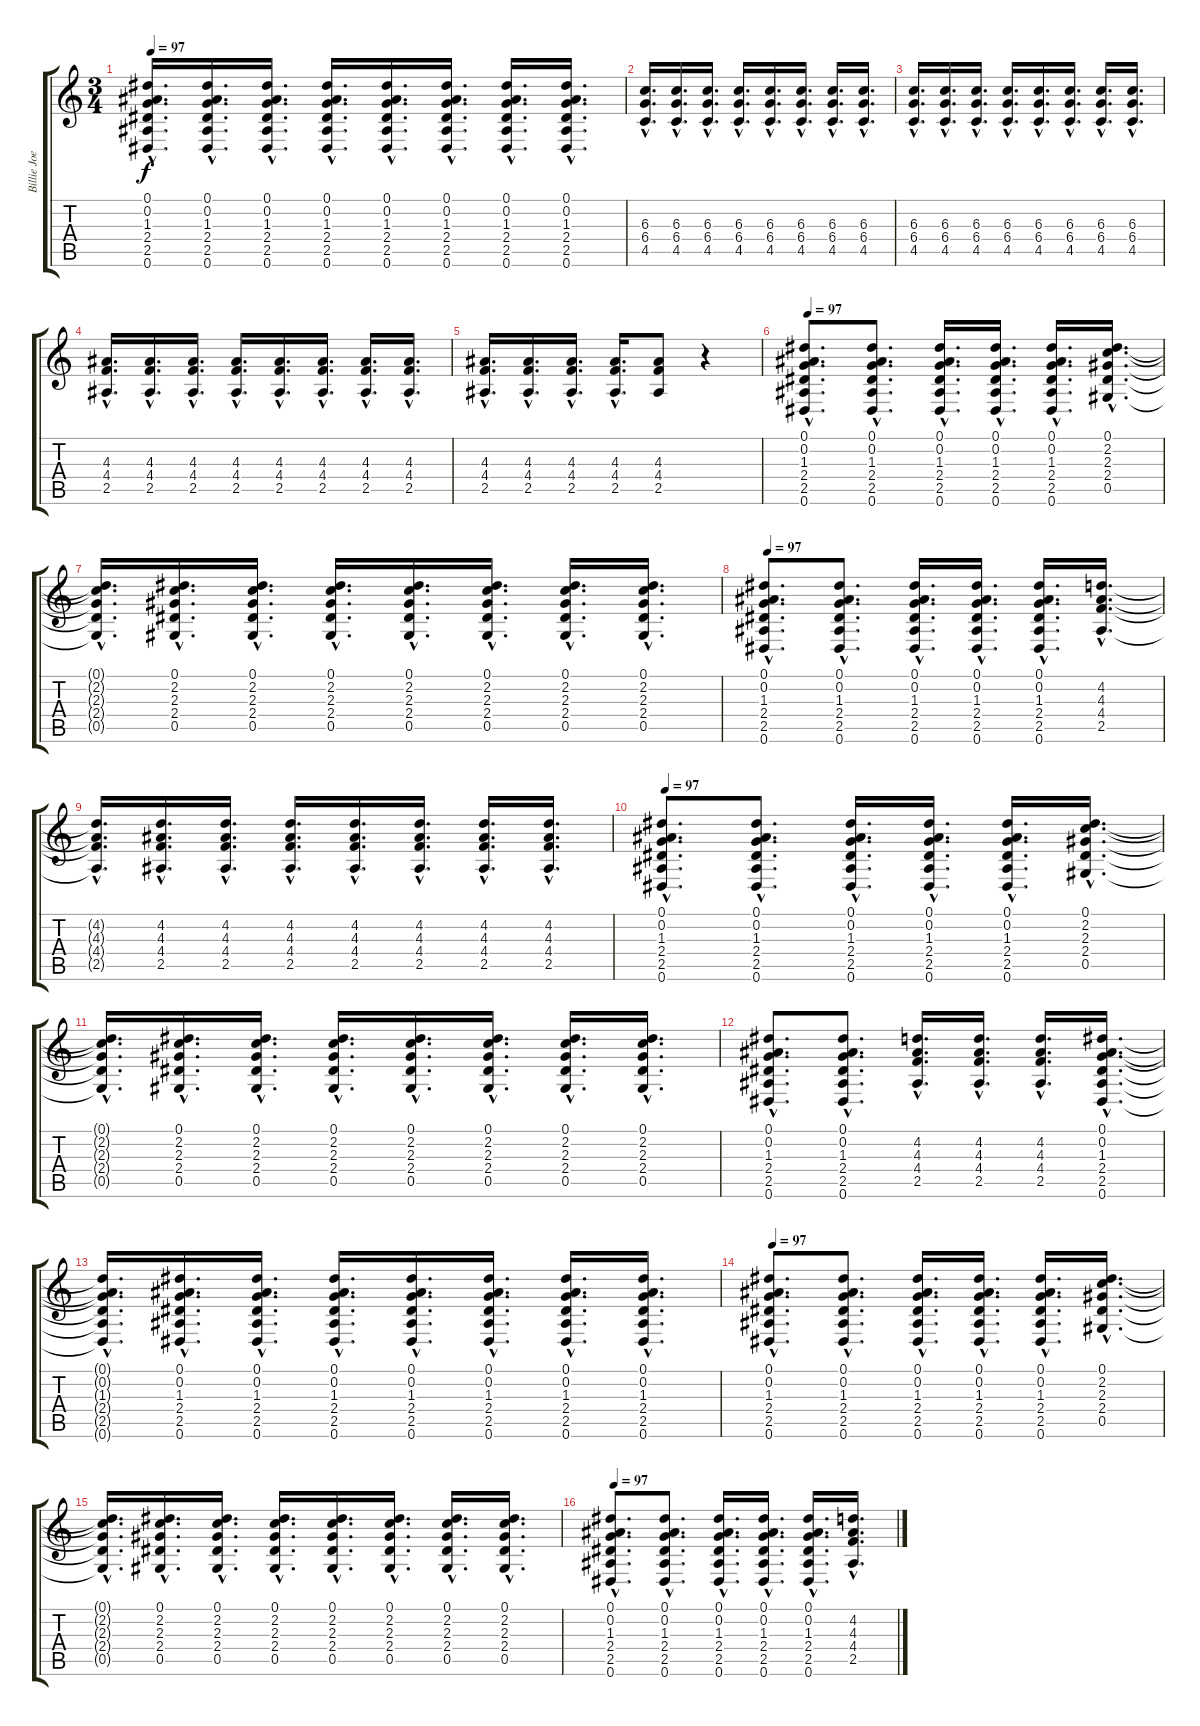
\track ("Billie Joe Guitar" "Billie Joe") {instrument distortionguitar}
\staff {score tabs}
\tuning (Eb4 Bb3 Gb3 Db3 Ab2 Eb2) {hide}
\ts (3 4)
\tempo 97
\clef g2
\ks c
(0.1{hac t} 0.2{hac t} 1.3{hac t} 2.4{hac t} 2.5{hac t} 0.6{hac t}).16{d dy f} (0.1{hac} 0.2{hac} 1.3{hac} 2.4{hac} 2.5{hac} 0.6{hac}).16{d} (0.1{hac} 0.2{hac} 1.3{hac} 2.4{hac} 2.5{hac} 0.6{hac}).16{d} (0.1{hac} 0.2{hac} 1.3{hac} 2.4{hac} 2.5{hac} 0.6{hac}).16{d} (0.1{hac} 0.2{hac} 1.3{hac} 2.4{hac} 2.5{hac} 0.6{hac}).16{d} (0.1{hac} 0.2{hac} 1.3{hac} 2.4{hac} 2.5{hac} 0.6{hac}).16{d} (0.1{hac} 0.2{hac} 1.3{hac} 2.4{hac} 2.5{hac} 0.6{hac}).16{d} (0.1{hac} 0.2{hac} 1.3{hac} 2.4{hac} 2.5{hac} 0.6{hac}).16{d} |
(6.3{hac} 6.4{hac} 4.5{hac}).16{d} (6.3{hac} 6.4{hac} 4.5{hac}).16{d} (6.3{hac} 6.4{hac} 4.5{hac}).16{d} (6.3{hac} 6.4{hac} 4.5{hac}).16{d} (6.3{hac} 6.4{hac} 4.5{hac}).16{d} (6.3{hac} 6.4{hac} 4.5{hac}).16{d} (6.3{hac} 6.4{hac} 4.5{hac}).16{d} (6.3{hac} 6.4{hac} 4.5{hac}).16{d} |
(6.3{hac} 6.4{hac} 4.5{hac}).16{d} (6.3{hac} 6.4{hac} 4.5{hac}).16{d} (6.3{hac} 6.4{hac} 4.5{hac}).16{d} (6.3{hac} 6.4{hac} 4.5{hac}).16{d} (6.3{hac} 6.4{hac} 4.5{hac}).16{d} (6.3{hac} 6.4{hac} 4.5{hac}).16{d} (6.3{hac} 6.4{hac} 4.5{hac}).16{d} (6.3{hac} 6.4{hac} 4.5{hac}).16{d} |
(4.3{hac} 4.4{hac} 2.5{hac}).16{d} (4.3{hac} 4.4{hac} 2.5{hac}).16{d} (4.3{hac} 4.4{hac} 2.5{hac}).16{d} (4.3{hac} 4.4{hac} 2.5{hac}).16{d} (4.3{hac} 4.4{hac} 2.5{hac}).16{d} (4.3{hac} 4.4{hac} 2.5{hac}).16{d} (4.3{hac} 4.4{hac} 2.5{hac}).16{d} (4.3{hac} 4.4{hac} 2.5{hac}).16{d} |
(4.3{hac} 4.4{hac} 2.5{hac}).16{d} (4.3{hac} 4.4{hac} 2.5{hac}).16{d} (4.3{hac} 4.4{hac} 2.5{hac}).16{d} (4.3{hac} 4.4{hac} 2.5{hac}).16{d} (4.3 4.4 2.5).8 r.4 |
\tempo 97
(0.1{hac} 0.2{hac} 1.3{hac} 2.4{hac} 2.5{hac} 0.6{hac}).8{d} (0.1{hac} 0.2{hac} 1.3{hac} 2.4{hac} 2.5{hac} 0.6{hac}).8{d} (0.1{hac} 0.2{hac} 1.3{hac} 2.4{hac} 2.5{hac} 0.6{hac}).16{d} (0.1{hac} 0.2{hac} 1.3{hac} 2.4{hac} 2.5{hac} 0.6{hac}).16{d} (0.1{hac} 0.2{hac} 1.3{hac} 2.4{hac} 2.5{hac} 0.6{hac}).16{d} (0.1{hac} 2.2{hac} 2.3{hac} 2.4{hac} 0.5{hac}).16{d} |
(0.1{hac t} 2.2{hac t} 2.3{hac t} 2.4{hac t} 0.5{hac t}).16{d} (0.1{hac} 2.2{hac} 2.3{hac} 2.4{hac} 0.5{hac}).16{d} (0.1{hac} 2.2{hac} 2.3{hac} 2.4{hac} 0.5{hac}).16{d} (0.1{hac} 2.2{hac} 2.3{hac} 2.4{hac} 0.5{hac}).16{d} (0.1{hac} 2.2{hac} 2.3{hac} 2.4{hac} 0.5{hac}).16{d} (0.1{hac} 2.2{hac} 2.3{hac} 2.4{hac} 0.5{hac}).16{d} (0.1{hac} 2.2{hac} 2.3{hac} 2.4{hac} 0.5{hac}).16{d} (0.1{hac} 2.2{hac} 2.3{hac} 2.4{hac} 0.5{hac}).16{d} |
\tempo 97
(0.1{hac} 0.2{hac} 1.3{hac} 2.4{hac} 2.5{hac} 0.6{hac}).8{d} (0.1{hac} 0.2{hac} 1.3{hac} 2.4{hac} 2.5{hac} 0.6{hac}).8{d} (0.1{hac} 0.2{hac} 1.3{hac} 2.4{hac} 2.5{hac} 0.6{hac}).16{d} (0.1{hac} 0.2{hac} 1.3{hac} 2.4{hac} 2.5{hac} 0.6{hac}).16{d} (0.1{hac} 0.2{hac} 1.3{hac} 2.4{hac} 2.5{hac} 0.6{hac}).16{d} (4.2{hac} 4.3{hac} 4.4{hac} 2.5{hac}).16{d} |
(4.2{hac t} 4.3{hac t} 4.4{hac t} 2.5{hac t}).16{d} (4.2{hac} 4.3{hac} 4.4{hac} 2.5{hac}).16{d} (4.2{hac} 4.3{hac} 4.4{hac} 2.5{hac}).16{d} (4.2{hac} 4.3{hac} 4.4{hac} 2.5{hac}).16{d} (4.2{hac} 4.3{hac} 4.4{hac} 2.5{hac}).16{d} (4.2{hac} 4.3{hac} 4.4{hac} 2.5{hac}).16{d} (4.2{hac} 4.3{hac} 4.4{hac} 2.5{hac}).16{d} (4.2{hac} 4.3{hac} 4.4{hac} 2.5{hac}).16{d} |
\tempo 97
(0.1{hac} 0.2{hac} 1.3{hac} 2.4{hac} 2.5{hac} 0.6{hac}).8{d} (0.1{hac} 0.2{hac} 1.3{hac} 2.4{hac} 2.5{hac} 0.6{hac}).8{d} (0.1{hac} 0.2{hac} 1.3{hac} 2.4{hac} 2.5{hac} 0.6{hac}).16{d} (0.1{hac} 0.2{hac} 1.3{hac} 2.4{hac} 2.5{hac} 0.6{hac}).16{d} (0.1{hac} 0.2{hac} 1.3{hac} 2.4{hac} 2.5{hac} 0.6{hac}).16{d} (0.1{hac} 2.2{hac} 2.3{hac} 2.4{hac} 0.5{hac}).16{d} |
(0.1{hac t} 2.2{hac t} 2.3{hac t} 2.4{hac t} 0.5{hac t}).16{d} (0.1{hac} 2.2{hac} 2.3{hac} 2.4{hac} 0.5{hac}).16{d} (0.1{hac} 2.2{hac} 2.3{hac} 2.4{hac} 0.5{hac}).16{d} (0.1{hac} 2.2{hac} 2.3{hac} 2.4{hac} 0.5{hac}).16{d} (0.1{hac} 2.2{hac} 2.3{hac} 2.4{hac} 0.5{hac}).16{d} (0.1{hac} 2.2{hac} 2.3{hac} 2.4{hac} 0.5{hac}).16{d} (0.1{hac} 2.2{hac} 2.3{hac} 2.4{hac} 0.5{hac}).16{d} (0.1{hac} 2.2{hac} 2.3{hac} 2.4{hac} 0.5{hac}).16{d} |
(0.1{hac} 0.2{hac} 1.3{hac} 2.4{hac} 2.5{hac} 0.6{hac}).8{d} (0.1{hac} 0.2{hac} 1.3{hac} 2.4{hac} 2.5{hac} 0.6{hac}).8{d} (4.2{hac} 4.3{hac} 4.4{hac} 2.5{hac}).16{d} (4.2{hac} 4.3{hac} 4.4{hac} 2.5{hac}).16{d} (4.2{hac} 4.3{hac} 4.4{hac} 2.5{hac}).16{d} (0.1{hac} 0.2{hac} 1.3{hac} 2.4{hac} 2.5{hac} 0.6{hac}).16{d} |
(0.1{hac t} 0.2{hac t} 1.3{hac t} 2.4{hac t} 2.5{hac t} 0.6{hac t}).16{d} (0.1{hac} 0.2{hac} 1.3{hac} 2.4{hac} 2.5{hac} 0.6{hac}).16{d} (0.1{hac} 0.2{hac} 1.3{hac} 2.4{hac} 2.5{hac} 0.6{hac}).16{d} (0.1{hac} 0.2{hac} 1.3{hac} 2.4{hac} 2.5{hac} 0.6{hac}).16{d} (0.1{hac} 0.2{hac} 1.3{hac} 2.4{hac} 2.5{hac} 0.6{hac}).16{d} (0.1{hac} 0.2{hac} 1.3{hac} 2.4{hac} 2.5{hac} 0.6{hac}).16{d} (0.1{hac} 0.2{hac} 1.3{hac} 2.4{hac} 2.5{hac} 0.6{hac}).16{d} (0.1{hac} 0.2{hac} 1.3{hac} 2.4{hac} 2.5{hac} 0.6{hac}).16{d} |
\tempo 97
(0.1{hac} 0.2{hac} 1.3{hac} 2.4{hac} 2.5{hac} 0.6{hac}).8{d} (0.1{hac} 0.2{hac} 1.3{hac} 2.4{hac} 2.5{hac} 0.6{hac}).8{d} (0.1{hac} 0.2{hac} 1.3{hac} 2.4{hac} 2.5{hac} 0.6{hac}).16{d} (0.1{hac} 0.2{hac} 1.3{hac} 2.4{hac} 2.5{hac} 0.6{hac}).16{d} (0.1{hac} 0.2{hac} 1.3{hac} 2.4{hac} 2.5{hac} 0.6{hac}).16{d} (0.1{hac} 2.2{hac} 2.3{hac} 2.4{hac} 0.5{hac}).16{d} |
(0.1{hac t} 2.2{hac t} 2.3{hac t} 2.4{hac t} 0.5{hac t}).16{d} (0.1{hac} 2.2{hac} 2.3{hac} 2.4{hac} 0.5{hac}).16{d} (0.1{hac} 2.2{hac} 2.3{hac} 2.4{hac} 0.5{hac}).16{d} (0.1{hac} 2.2{hac} 2.3{hac} 2.4{hac} 0.5{hac}).16{d} (0.1{hac} 2.2{hac} 2.3{hac} 2.4{hac} 0.5{hac}).16{d} (0.1{hac} 2.2{hac} 2.3{hac} 2.4{hac} 0.5{hac}).16{d} (0.1{hac} 2.2{hac} 2.3{hac} 2.4{hac} 0.5{hac}).16{d} (0.1{hac} 2.2{hac} 2.3{hac} 2.4{hac} 0.5{hac}).16{d} |
\tempo 97
(0.1{hac} 0.2{hac} 1.3{hac} 2.4{hac} 2.5{hac} 0.6{hac}).8{d} (0.1{hac} 0.2{hac} 1.3{hac} 2.4{hac} 2.5{hac} 0.6{hac}).8{d} (0.1{hac} 0.2{hac} 1.3{hac} 2.4{hac} 2.5{hac} 0.6{hac}).16{d} (0.1{hac} 0.2{hac} 1.3{hac} 2.4{hac} 2.5{hac} 0.6{hac}).16{d} (0.1{hac} 0.2{hac} 1.3{hac} 2.4{hac} 2.5{hac} 0.6{hac}).16{d} (4.2{hac} 4.3{hac} 4.4{hac} 2.5{hac}).16{d}
